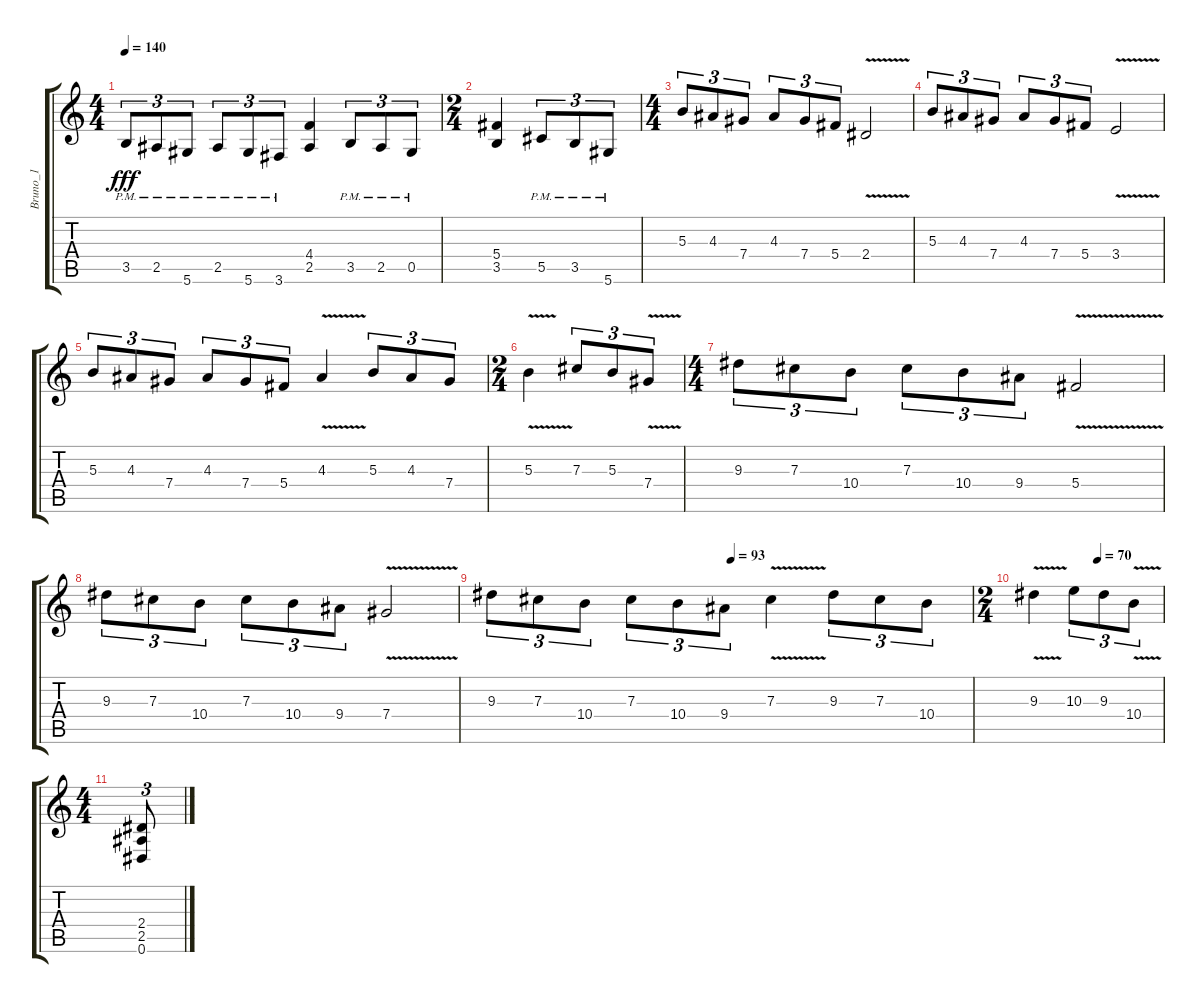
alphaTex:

\track ("Bruno_1" "Bruno_1") {instrument distortionguitar}
\staff {score tabs}
\tuning (Eb4 Bb3 Gb3 Db3 Ab2 Eb2) {hide}
\ts (4 4)
\tempo 140
\clef g2
\ks c
3.5{pm}.8{tu (3 2) dy fff} 2.5{pm}.8{tu (3 2)} 5.6{pm}.8{tu (3 2)} 2.5{pm}.8{tu (3 2)} 5.6{pm}.8{tu (3 2)} 3.6{pm}.8{tu (3 2)} (4.4 2.5).4 3.5{pm}.8{tu (3 2)} 2.5{pm}.8{tu (3 2)} 0.5{pm}.8{tu (3 2)} |
\ts (2 4)
(5.4 3.5).4 5.5{pm}.8{tu (3 2)} 3.5{pm}.8{tu (3 2)} 5.6{pm}.8{tu (3 2)} |
\ts (4 4)
5.3.8{tu (3 2)} 4.3.8{tu (3 2)} 7.4.8{tu (3 2)} 4.3.8{tu (3 2)} 7.4.8{tu (3 2)} 5.4.8{tu (3 2)} 2.4{v}.2 |
5.3.8{tu (3 2)} 4.3.8{tu (3 2)} 7.4.8{tu (3 2)} 4.3.8{tu (3 2)} 7.4.8{tu (3 2)} 5.4.8{tu (3 2)} 3.4{v}.2 |
5.3.8{tu (3 2)} 4.3.8{tu (3 2)} 7.4.8{tu (3 2)} 4.3.8{tu (3 2)} 7.4.8{tu (3 2)} 5.4.8{tu (3 2)} 4.3{v}.4 5.3.8{tu (3 2)} 4.3.8{tu (3 2)} 7.4.8{tu (3 2)} |
\ts (2 4)
5.3{v}.4 7.3.8{tu (3 2)} 5.3.8{tu (3 2)} 7.4{v}.8{tu (3 2)} |
\ts (4 4)
9.3.8{tu (3 2)} 7.3.8{tu (3 2)} 10.4.8{tu (3 2)} 7.3.8{tu (3 2)} 10.4.8{tu (3 2)} 9.4.8{tu (3 2)} 5.4{v}.2 |
9.3.8{tu (3 2)} 7.3.8{tu (3 2)} 10.4.8{tu (3 2)} 7.3.8{tu (3 2)} 10.4.8{tu (3 2)} 9.4.8{tu (3 2)} 7.4{v}.2 |
\tempo (93 0.5)
9.3.8{tu (3 2)} 7.3.8{tu (3 2)} 10.4.8{tu (3 2)} 7.3.8{tu (3 2)} 10.4.8{tu (3 2)} 9.4.8{tu (3 2)} 7.3{v}.4 9.3.8{tu (3 2)} 7.3.8{tu (3 2)} 10.4.8{tu (3 2)} |
\ts (2 4)
\tempo (70 0.5)
9.3{v}.4 10.3.8{tu (3 2)} 9.3.8{tu (3 2)} 10.4{v}.8{tu (3 2)} |
\ts (4 4)
(2.4 2.5 0.6).8{tu (3 2)}
